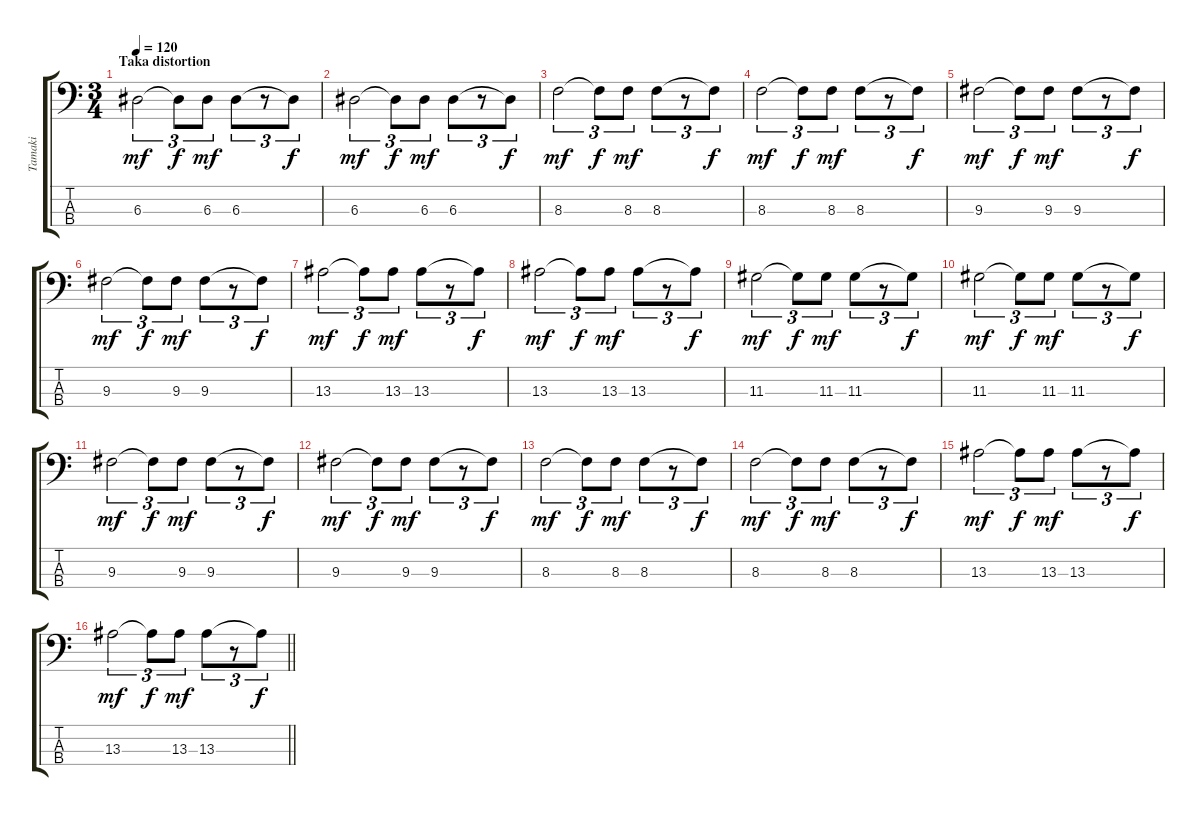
\track ("Tamaki" "Tamaki") {instrument electricbasspick}
\staff {score tabs}
\tuning (G2 D2 A1 E1) {hide}
\ts (3 4)
\section ("" "Taka distortion")
\tempo 120
\clef f4
\ks c
6.3.2{tu (3 2) dy mf} 6.3{t}.8{tu (3 2) dy f} 6.3.8{tu (3 2) dy mf} 6.3.8{tu (3 2)} r.8{tu (3 2)} 6.3{t}.8{tu (3 2) dy f} |
6.3.2{tu (3 2) dy mf} 6.3{t}.8{tu (3 2) dy f} 6.3.8{tu (3 2) dy mf} 6.3.8{tu (3 2)} r.8{tu (3 2)} 6.3{t}.8{tu (3 2) dy f} |
8.3.2{tu (3 2) dy mf} 8.3{t}.8{tu (3 2) dy f} 8.3.8{tu (3 2) dy mf} 8.3.8{tu (3 2)} r.8{tu (3 2)} 8.3{t}.8{tu (3 2) dy f} |
8.3.2{tu (3 2) dy mf} 8.3{t}.8{tu (3 2) dy f} 8.3.8{tu (3 2) dy mf} 8.3.8{tu (3 2)} r.8{tu (3 2)} 8.3{t}.8{tu (3 2) dy f} |
9.3.2{tu (3 2) dy mf} 9.3{t}.8{tu (3 2) dy f} 9.3.8{tu (3 2) dy mf} 9.3.8{tu (3 2)} r.8{tu (3 2)} 9.3{t}.8{tu (3 2) dy f} |
9.3.2{tu (3 2) dy mf} 9.3{t}.8{tu (3 2) dy f} 9.3.8{tu (3 2) dy mf} 9.3.8{tu (3 2)} r.8{tu (3 2)} 9.3{t}.8{tu (3 2) dy f} |
13.3.2{tu (3 2) dy mf} 13.3{t}.8{tu (3 2) dy f} 13.3.8{tu (3 2) dy mf} 13.3.8{tu (3 2)} r.8{tu (3 2)} 13.3{t}.8{tu (3 2) dy f} |
13.3.2{tu (3 2) dy mf} 13.3{t}.8{tu (3 2) dy f} 13.3.8{tu (3 2) dy mf} 13.3.8{tu (3 2)} r.8{tu (3 2)} 13.3{t}.8{tu (3 2) dy f} |
11.3.2{tu (3 2) dy mf} 11.3{t}.8{tu (3 2) dy f} 11.3.8{tu (3 2) dy mf} 11.3.8{tu (3 2)} r.8{tu (3 2)} 11.3{t}.8{tu (3 2) dy f} |
11.3.2{tu (3 2) dy mf} 11.3{t}.8{tu (3 2) dy f} 11.3.8{tu (3 2) dy mf} 11.3.8{tu (3 2)} r.8{tu (3 2)} 11.3{t}.8{tu (3 2) dy f} |
9.3.2{tu (3 2) dy mf} 9.3{t}.8{tu (3 2) dy f} 9.3.8{tu (3 2) dy mf} 9.3.8{tu (3 2)} r.8{tu (3 2)} 9.3{t}.8{tu (3 2) dy f} |
9.3.2{tu (3 2) dy mf} 9.3{t}.8{tu (3 2) dy f} 9.3.8{tu (3 2) dy mf} 9.3.8{tu (3 2)} r.8{tu (3 2)} 9.3{t}.8{tu (3 2) dy f} |
8.3.2{tu (3 2) dy mf} 8.3{t}.8{tu (3 2) dy f} 8.3.8{tu (3 2) dy mf} 8.3.8{tu (3 2)} r.8{tu (3 2)} 8.3{t}.8{tu (3 2) dy f} |
8.3.2{tu (3 2) dy mf} 8.3{t}.8{tu (3 2) dy f} 8.3.8{tu (3 2) dy mf} 8.3.8{tu (3 2)} r.8{tu (3 2)} 8.3{t}.8{tu (3 2) dy f} |
13.3.2{tu (3 2) dy mf} 13.3{t}.8{tu (3 2) dy f} 13.3.8{tu (3 2) dy mf} 13.3.8{tu (3 2)} r.8{tu (3 2)} 13.3{t}.8{tu (3 2) dy f} |
\barLineRight lightlight
13.3.2{tu (3 2) dy mf} 13.3{t}.8{tu (3 2) dy f} 13.3.8{tu (3 2) dy mf} 13.3.8{tu (3 2)} r.8{tu (3 2)} 13.3{t}.8{tu (3 2) dy f}
